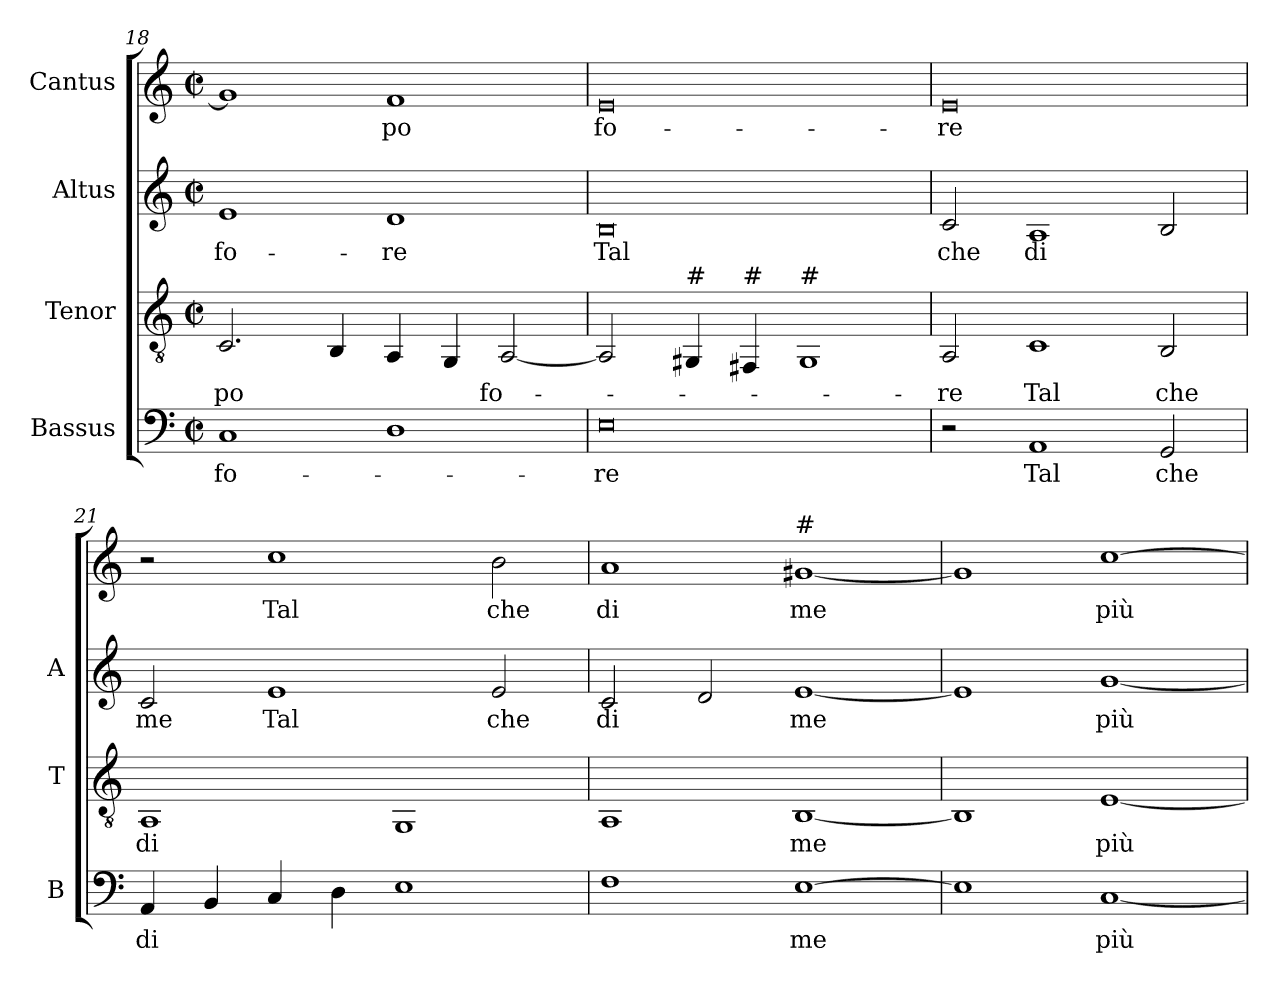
**kern	**text	**kern	**text	**kern	**text	**kern	**text
*part4	*part4	*part3	*part3	*part2	*part2	*part1	*part1
*staff4	*staff4	*staff3	*staff3	*staff2	*staff2	*staff1	*staff1
*I"Bassus	*	*I"Tenor	*	*I"Altus	*	*I"Cantus	*
*I'B	*	*I'T	*	*I'A	*	*	*
*clefF4	*	*clefGv2	*	*clefG2	*	*clefG2	*
*k[]	*	*k[]	*	*k[]	*	*k[]	*
*C:	*	*C:	*	*C:	*	*C:	*
*M2/2	*	*M2/2	*	*M2/2	*	*M2/2	*
*met(c|)	*	*met(c|)	*	*met(c|)	*	*met(c|)	*
=18	=18	=18	=18	=18	=18	=18	=18
!	!LO:LY:b:color=#000000	!	!	!	!	!	!
!	!	!	!LO:LY:b:color=#000000	!	!	!	!
!	!	!	!	!	!LO:LY:b:color=#000000	!	!
1Ci	fo-	2.Ci/	-po	1ei	fo-	1gi]	.
.	.	4BBi/	.	.	.	.	.
!	!	!	!	!	!LO:LY:b:color=#000000	!	!
!	!	!	!	!	!	!	!LO:LY:b:color=#000000
1Di	.	4AAi/	.	1di	-re	1fi	-po
.	.	4GGi/	.	.	.	.	.
!	!	!	!LO:LY:b:color=#000000	!	!	!	!
.	.	[<2AAi/	fo-	.	.	.	.
=19	=19	=19	=19	=19	=19	=19	=19
!	!LO:LY:b:color=#000000	!	!	!	!	!	!
!	!	!	!	!	!LO:LY:b:color=#000000	!	!
!	!	!	!	!	!	!	!LO:LY:b:color=#000000
0Ei	-re	2AAi/]	.	0Bi	Tal	0ei	fo-
!	!	!LO:TX:a:t=#	!	!	!	!	!
.	.	4GG#i/	.	.	.	.	.
!	!	!LO:TX:a:t=#	!	!	!	!	!
.	.	4FF#i/	.	.	.	.	.
!	!	!LO:TX:a:t=#	!	!	!	!	!
.	.	1GG#i	.	.	.	.	.
=20	=20	=20	=20	=20	=20	=20	=20
!	!	!	!LO:LY:b:color=#000000	!	!	!	!
!	!	!	!	!	!LO:LY:b:color=#000000	!	!
!	!	!	!	!	!	!	!LO:LY:b:color=#000000
2r	.	2AAi/	-re	2ci/	che	0ei	-re
!	!LO:LY:b:color=#000000	!	!	!	!	!	!
!	!	!	!LO:LY:b:color=#000000	!	!	!	!
!	!	!	!	!	!LO:LY:b:color=#000000	!	!
1AAi	Tal	1Ci	Tal	1Ai	di	.	.
!	!LO:LY:b:color=#000000	!	!	!	!	!	!
!	!	!	!LO:LY:b:color=#000000	!	!	!	!
2GGi/	che	2BBi/	che	2Bi/	.	.	.
!!LO:PB:g=z
=21	=21	=21	=21	=21	=21	=21	=21
!	!LO:LY:b:color=#000000	!	!	!	!	!	!
!	!	!	!LO:LY:b:color=#000000	!	!	!	!
!	!	!	!	!	!LO:LY:b:color=#000000	!	!
4AAi/	di	1AAi	di	2ci/	me	2r	.
4BBi/	.	.	.	.	.	.	.
!	!	!	!	!	!LO:LY:b:color=#000000	!	!
!	!	!	!	!	!	!	!LO:LY:b:color=#000000
4Ci/	.	.	.	1ei	Tal	1cci	Tal
4Di\	.	.	.	.	.	.	.
1Ei	.	1GGi	.	.	.	.	.
!	!	!	!	!	!LO:LY:b:color=#000000	!	!
!	!	!	!	!	!	!	!LO:LY:b:color=#000000
.	.	.	.	2ei/	che	2bi\	che
=22	=22	=22	=22	=22	=22	=22	=22
!	!	!	!	!	!LO:LY:b:color=#000000	!	!
!	!	!	!	!	!	!	!LO:LY:b:color=#000000
1Fi	.	1AAi	.	2ci/	di	1ai	di
.	.	.	.	2di/	.	.	.
!	!LO:LY:b:color=#000000	!	!	!	!	!	!
!	!	!	!LO:LY:b:color=#000000	!	!	!	!
!	!	!	!	!	!LO:LY:b:color=#000000	!	!
!	!	!	!	!	!	!LO:TX:a:t=#	!
!	!	!	!	!	!	!	!LO:LY:b:color=#000000
[>1Ei	me	[<1BBi	me	[<1ei	me	[<1g#i	me
=23	=23	=23	=23	=23	=23	=23	=23
1Ei]	.	1BBi]	.	1ei]	.	1g#i]	.
!	!LO:LY:b:color=#000000	!	!	!	!	!	!
!	!	!	!LO:LY:b:color=#000000	!	!	!	!
!	!	!	!	!	!LO:LY:b:color=#000000	!	!
!	!	!	!	!	!	!	!LO:LY:b:color=#000000
[<1Ci	più	[<1Ei	più	[<1gi	più	[>1cci	più
=	=	=	=	=	=	=	=
*-	*-	*-	*-	*-	*-	*-	*-
